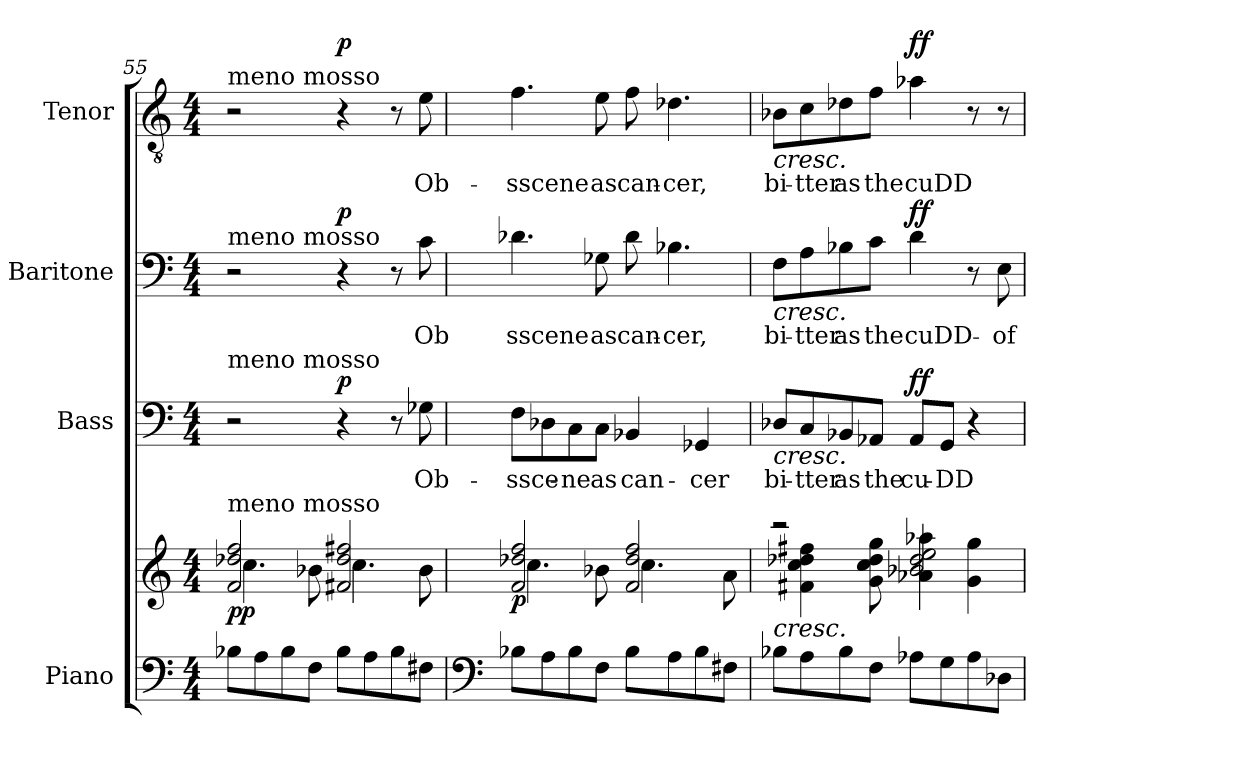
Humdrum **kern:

**kern	**kern	**dynam	**kern	**text	**dynam	**kern	**text	**dynam	**kern	**text	**dynam
*part4	*part4	*part4	*part3	*part3	*part3	*part2	*part2	*part2	*part1	*part1	*part1
*staff5	*staff4	*staff4/5	*staff3	*staff3	*staff3	*staff2	*staff2	*staff2	*staff1	*staff1	*staff1
*I"Piano	*	*	*I"Bass	*	*	*I"Baritone	*	*	*I"Tenor	*	*
*I'Pno.	*	*	*I'B.	*	*	*I'Bar.	*	*	*I'T.	*	*
!!LO:PB:g=z
*clefF4	*clefG2	*	*clefF4	*	*	*clefF4	*	*	*clefGv2	*	*
*k[]	*k[]	*	*k[]	*	*	*k[]	*	*	*k[]	*	*
*M4/4	*M4/4	*	*M4/4	*	*	*M4/4	*	*	*M4/4	*	*
*MM47	*MM47	*	*MM47	*	*	*MM47	*	*	*MM47	*	*
=55	=55	=55	=55	=55	=55	=55	=55	=55	=55	=55	=55
*	*^	*	*	*	*	*	*	*	*	*	*
!	!	!	!	!	!	!	!	!	!	!LO:TX:a:t=meno mosso	!	!
!	!	!	!	!	!	!	!LO:TX:a:t=meno mosso	!	!	!	!	!
!	!	!	!	!LO:TX:a:t=meno mosso	!	!	!	!	!	!	!	!
!	!LO:TX:a:t=meno mosso	!	!	!	!	!	!	!	!	!	!	!
!	!	!	!LO:DY:b	!	!	!	!	!	!	!	!	!
8B-X\L	2f/ 2dd-X/ 2ff/	4.cc\	pp	2r	.	.	2r	.	.	2r	.	.
8A\	.	.	.	.	.	.	.	.	.	.	.	.
8B-\	.	.	.	.	.	.	.	.	.	.	.	.
8F\J	.	8b-X\	.	.	.	.	.	.	.	.	.	.
!	!	!	!	!	!	!LO:DY:b	!	!	!LO:DY:b	!	!	!LO:DY:b
8B-\L	2f#X/ 2dd-/ 2ff#X/	4.cc\	.	4r	.	p	4r	.	p	4r	.	p
8A\	.	.	.	.	.	.	.	.	.	.	.	.
8B-\	.	.	.	8r	.	.	8r	.	.	8r	.	.
!	!	!	!	!	!LO:LY:b	!	!	!LO:LY:b	!	!	!LO:LY:b	!
8F#X\J	.	8b-\	.	8G-X\	Ob-	.	8c\	Ob	.	8e\	Ob-	.
=56	=56	=56	=56	=56	=56	=56	=56	=56	=56	=56	=56	=56
*clefF4	*	*	*	*	*	*	*	*	*	*	*	*
!	!	!	!LO:DY:b	!	!LO:LY:b	!	!	!LO:LY:b	!	!	!LO:LY:b	!
8B-X\L	2f/ 2dd-X/ 2ff/	4.cc\	p	8F\L	-ssce-	.	4.d-X\	sscene	.	4.f\	-sscene	.
8A\	.	.	.	8D-X\	.	.	.	.	.	.	.	.
!	!	!	!	!	!LO:LY:b	!	!	!	!	!	!	!
8B-\	.	.	.	8C\	-ne	.	.	.	.	.	.	.
!	!	!	!	!	!LO:LY:b	!	!	!LO:LY:b	!	!	!LO:LY:b	!
8F\J	.	8b-X\	.	8C\J	as	.	8G-X\	as	.	8e\	as	.
!	!	!	!	!	!LO:LY:b	!	!	!LO:LY:b	!	!	!LO:LY:b	!
8B-\L	2f/ 2dd-/ 2ff/	4.cc\	.	4BB-X/	can-	.	8d-\	can-	.	8f\	can-	.
!	!	!	!	!	!	!	!	!LO:LY:b	!	!	!LO:LY:b	!
8A\	.	.	.	.	.	.	4.B-X\	-cer,	.	4.d-X\	-cer,	.
!	!	!	!	!	!LO:LY:b	!	!	!	!	!	!	!
8B-\	.	.	.	4GG-X/	-cer	.	.	.	.	.	.	.
8F#X\J	.	8a\	.	.	.	.	.	.	.	.	.	.
=57	=57	=57	=57	=57	=57	=57	=57	=57	=57	=57	=57	=57
!	!	!	!	!	!	!	!	!	!	!LO:TX:b:i:t=cresc.	!	!
!	!	!	!	!	!	!	!LO:TX:b:i:t=cresc.	!	!	!	!	!
!	!	!	!	!LO:TX:b:i:t=cresc.	!	!	!	!	!	!	!	!
!	!LO:TX:b:i:t=cresc.	!	!	!	!	!	!	!	!	!	!	!
!	!	!	!	!	!LO:LY:b	!	!	!LO:LY:b	!	!	!LO:LY:b	!
8B-X\L	2r	8ryy	.	8D-X/L	bi-	.	8F\L	bi-	.	8B-X\L	bi-	.
!	!	!	!	!	!LO:LY:b	!	!	!LO:LY:b	!	!	!LO:LY:b	!
8A\	.	4f#X\ 4cc\ 4dd-X\ 4ff#X\	.	8C/	-tter	.	8A\	-tter	.	8c\	-tter	.
!	!	!	!	!	!LO:LY:b	!	!	!LO:LY:b	!	!	!LO:LY:b	!
8B-\	.	.	.	8BB-X/	as	.	8B-X\	as	.	8d-X\	as	.
!	!	!	!	!	!LO:LY:b	!	!	!LO:LY:b	!	!	!LO:LY:b	!
8F\J	.	8g\ 8cc\ 8dd-\ 8gg\	.	8AA-X/J	the	.	8c\J	the	.	8f\J	the	.
!	!	!	!	!	!LO:LY:b	!LO:DY:b	!	!LO:LY:b	!LO:DY:b	!	!LO:LY:b	!LO:DY:b
8A-X\L	2b-X/ 2dd-/ 2ee/	4a-X\ 4aa-X\	.	8AA-/L	cu-	ff	4d\	cuDD-	ff	4a-X\	cuDD	ff
!	!	!	!	!	!LO:LY:b	!	!	!	!	!	!	!
8G\	.	.	.	8GG/J	-DD	.	.	.	.	.	.	.
8A-\	.	4g\ 4gg\	.	4r	.	.	8r	.	.	8r	.	.
!	!	!	!	!	!	!	!	!LO:LY:b	!	!	!	!
8D-X\J	.	.	.	.	.	.	8E\	of	.	8r	.	.
*	*v	*v	*	*	*	*	*	*	*	*	*	*
=	=	=	=	=	=	=	=	=	=	=	=
*-	*-	*-	*-	*-	*-	*-	*-	*-	*-	*-	*-
